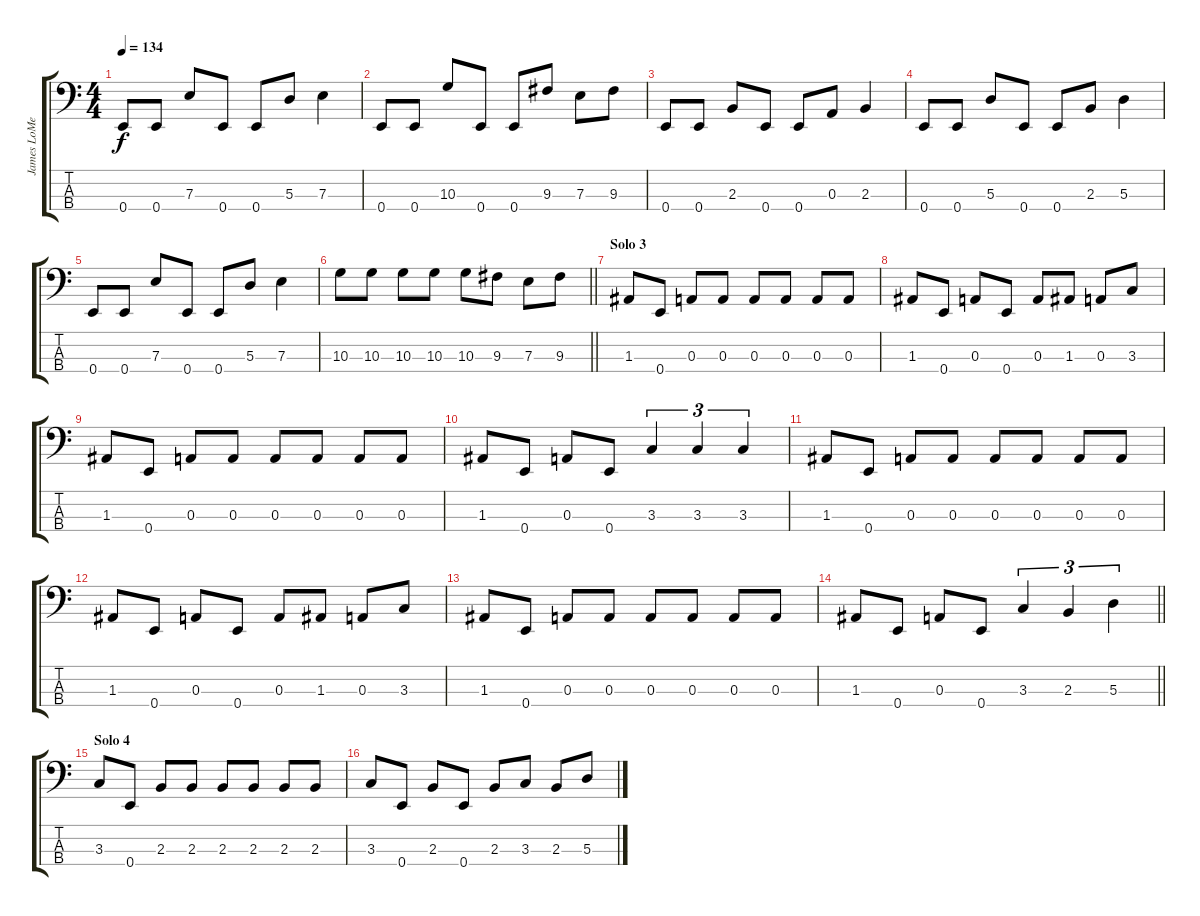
\track ("James LoMenzo" "James LoMe") {instrument electricbassfinger}
\staff {score tabs}
\tuning (G2 D2 A1 E1) {hide}
\ts (4 4)
\tempo 134
\clef f4
\ks c
0.4.8{dy f} 0.4.8 7.3.8 0.4.8 0.4.8 5.3.8 7.3.4 |
0.4.8 0.4.8 10.3.8 0.4.8 0.4.8 9.3.8 7.3.8 9.3.8 |
0.4.8 0.4.8 2.3.8 0.4.8 0.4.8 0.3.8 2.3.4 |
0.4.8 0.4.8 5.3.8 0.4.8 0.4.8 2.3.8 5.3.4 |
0.4.8 0.4.8 7.3.8 0.4.8 0.4.8 5.3.8 7.3.4 |
\barLineRight lightlight
10.3.8 10.3.8 10.3.8 10.3.8 10.3.8 9.3.8 7.3.8 9.3.8 |
\section ("" "Solo 3")
1.3.8 0.4.8 0.3.8 0.3.8 0.3.8 0.3.8 0.3.8 0.3.8 |
1.3.8 0.4.8 0.3.8 0.4.8 0.3.8 1.3.8 0.3.8 3.3.8 |
1.3.8 0.4.8 0.3.8 0.3.8 0.3.8 0.3.8 0.3.8 0.3.8 |
1.3.8 0.4.8 0.3.8 0.4.8 3.3.4{tu (3 2)} 3.3.4{tu (3 2)} 3.3.4{tu (3 2)} |
1.3.8 0.4.8 0.3.8 0.3.8 0.3.8 0.3.8 0.3.8 0.3.8 |
1.3.8 0.4.8 0.3.8 0.4.8 0.3.8 1.3.8 0.3.8 3.3.8 |
1.3.8 0.4.8 0.3.8 0.3.8 0.3.8 0.3.8 0.3.8 0.3.8 |
\barLineRight lightlight
1.3.8 0.4.8 0.3.8 0.4.8 3.3.4{tu (3 2)} 2.3.4{tu (3 2)} 5.3.4{tu (3 2)} |
\section ("" "Solo 4")
3.3.8 0.4.8 2.3.8 2.3.8 2.3.8 2.3.8 2.3.8 2.3.8 |
3.3.8 0.4.8 2.3.8 0.4.8 2.3.8 3.3.8 2.3.8 5.3.8
